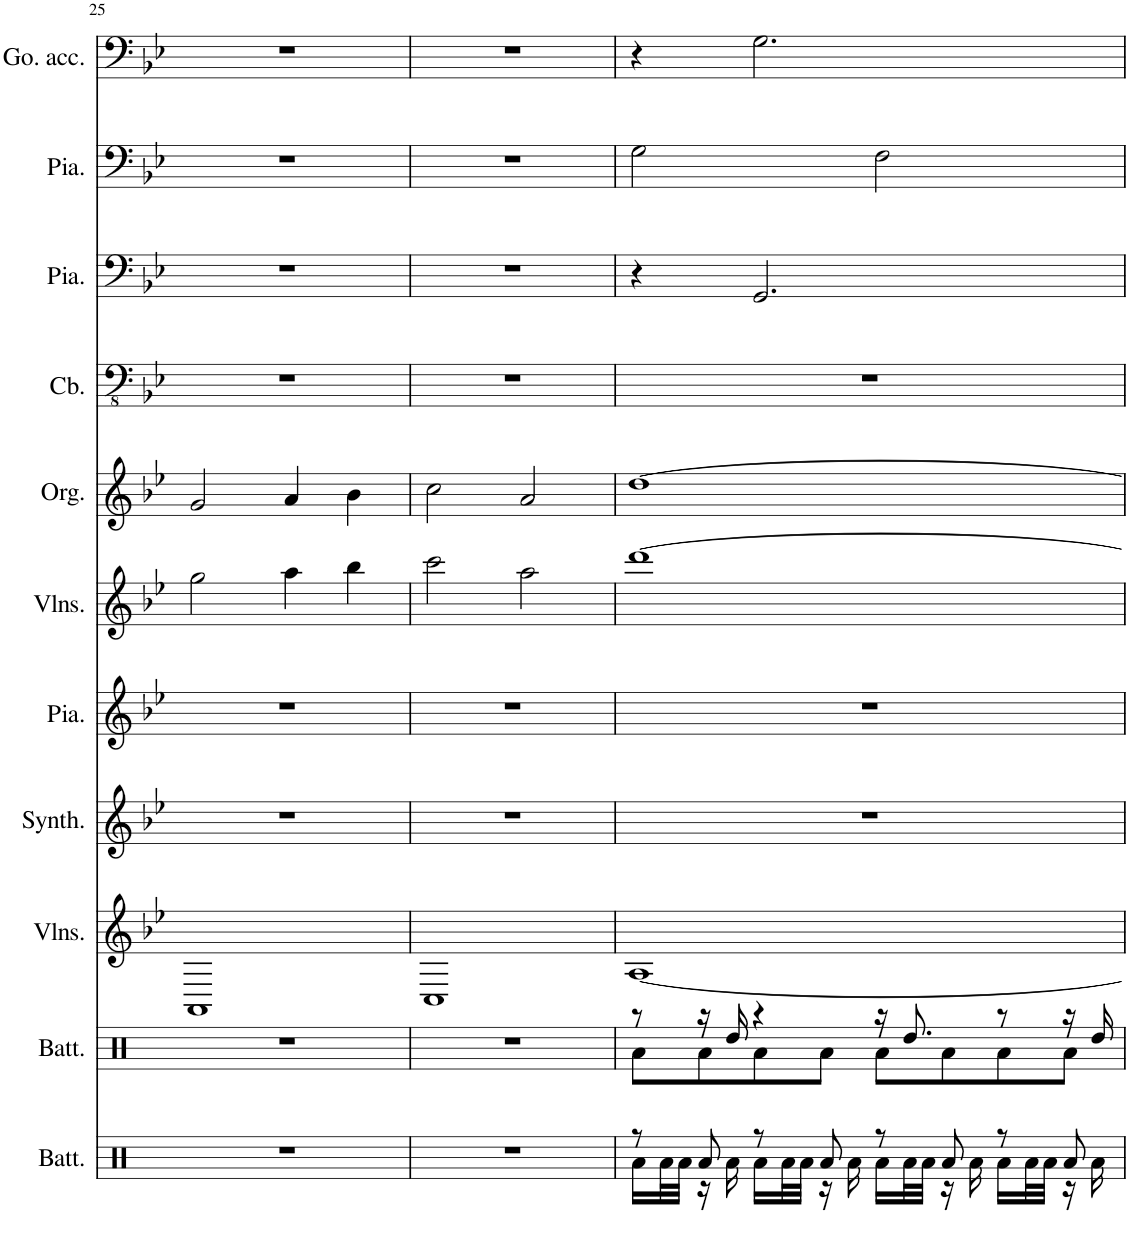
**kern	**kern	**kern	**kern	**kern	**kern	**kern	**kern	**kern	**kern	**kern
*part11	*part10	*part9	*part8	*part7	*part6	*part5	*part4	*part3	*part2	*part1
*staff11	*staff10	*staff9	*staff8	*staff7	*staff6	*staff5	*staff4	*staff3	*staff2	*staff1
*I"Batterie	*I"Batterie	*I"Violons	*I"Synthétiseur d'instruments à cordes	*I"Piano	*I"Violons	*I"Orgue	*I"Contrebasse	*I"Piano	*I"Piano	*I"Gongs accordés
*I'Batt.	*I'Batt.	*I'Vlns.	*I'Synth.	*I'Pia.	*I'Vlns.	*I'Org.	*I'Cb.	*I'Pia.	*I'Pia.	*I'Go. acc.
!!LO:PB:g=z
*clefX	*clefX	*clefG2	*clefG2	*clefG2	*clefG2	*clefG2	*clefFv4	*clefF4	*clefF4	*clefF4
*	*	*	*	*	*	*	*Trd7c12	*	*	*
*k[]	*k[]	*k[b-e-]	*k[b-e-]	*k[b-e-]	*k[b-e-]	*k[b-e-]	*k[b-e-]	*k[b-e-]	*k[b-e-]	*k[b-e-]
*M4/4	*M4/4	*M4/4	*M4/4	*M4/4	*M4/4	*M4/4	*M4/4	*M4/4	*M4/4	*M4/4
=25	=25	=25	=25	=25	=25	=25	=25	=25	=25	=25
1r	1r	1AA	1r	1r	2gg\	2g/	1r	1r	1r	1r
.	.	.	.	.	4aa\	4a/	.	.	.	.
.	.	.	.	.	4bb-\	4b-\	.	.	.	.
=26	=26	=26	=26	=26	=26	=26	=26	=26	=26	=26
1r	1r	1C	1r	1r	2ccc\	2cc\	1r	1r	1r	1r
.	.	.	.	.	2aa\	2a/	.	.	.	.
=27	=27	=27	=27	=27	=27	=27	=27	=27	=27	=27
*^	*^	*	*	*	*	*	*	*	*	*
8r	16Ra\LL	8r	8Ra\L	[1A	1r	1r	[1ddd	[1dd	1r	4r	2G\	4r
.	32Ra\L	.	.	.	.	.	.	.	.	.	.	.
.	32Ra\JJJ	.	.	.	.	.	.	.	.	.	.	.
8Ra/	16r	16r	8Ra\	.	.	.	.	.	.	.	.	.
.	16Ra\	16Rdd/	.	.	.	.	.	.	.	.	.	.
8r	16Ra\LL	4r	8Ra\	.	.	.	.	.	.	2.GG/	.	2.G\
.	32Ra\L	.	.	.	.	.	.	.	.	.	.	.
.	32Ra\JJJ	.	.	.	.	.	.	.	.	.	.	.
8Ra/	16r	.	8Ra\J	.	.	.	.	.	.	.	.	.
.	16Ra\	.	.	.	.	.	.	.	.	.	.	.
8r	16Ra\LL	16r	8Ra\L	.	.	.	.	.	.	.	2F\	.
.	32Ra\L	8.Rdd/	.	.	.	.	.	.	.	.	.	.
.	32Ra\JJJ	.	.	.	.	.	.	.	.	.	.	.
8Ra/	16r	.	8Ra\	.	.	.	.	.	.	.	.	.
.	16Ra\	.	.	.	.	.	.	.	.	.	.	.
8r	16Ra\LL	8r	8Ra\	.	.	.	.	.	.	.	.	.
.	32Ra\L	.	.	.	.	.	.	.	.	.	.	.
.	32Ra\JJJ	.	.	.	.	.	.	.	.	.	.	.
8Ra/	16r	16r	8Ra\J	.	.	.	.	.	.	.	.	.
.	16Ra\	16Rdd/	.	.	.	.	.	.	.	.	.	.
*v	*v	*	*	*	*	*	*	*	*	*	*	*
*	*v	*v	*	*	*	*	*	*	*	*	*
=	=	=	=	=	=	=	=	=	=	=
*-	*-	*-	*-	*-	*-	*-	*-	*-	*-	*-
